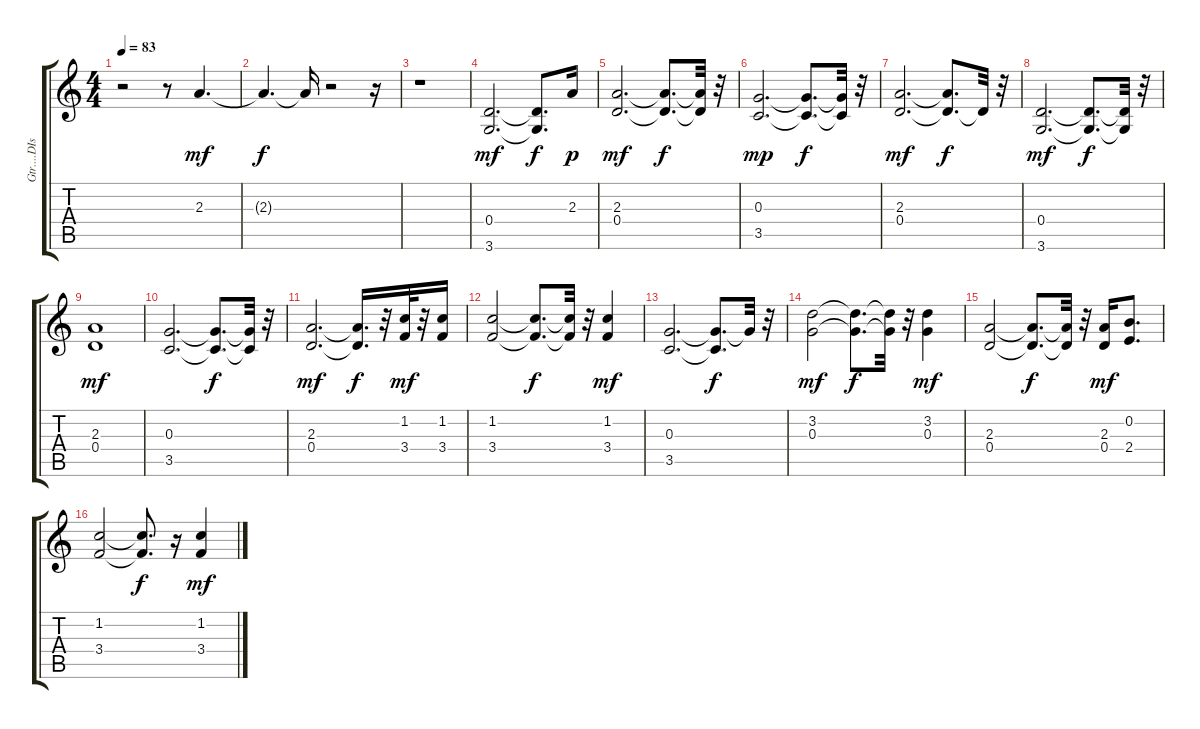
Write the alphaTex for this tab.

\track ("Gtr....DIs...       " "Gtr....DIs") {instrument distortionguitar}
\staff {score tabs}
\tuning (E4 B3 G3 D3 A2 E2) {hide}
\ts (4 4)
\tempo 83
\clef g2
\ks c
r.2{dy mp} r.8 2.3.4{d dy mf} |
2.3{t}.4{d dy f} 2.3{t}.16 r.2 r.16 |
r.1 |
(0.4 3.6).2{d dy mf} (0.4{t} 3.6{t}).8{d dy f} 2.3.16{dy p} |
(2.3 0.4).2{d dy mf} (2.3{t} 0.4{t}).8{d dy f} (2.3{t} 0.4{t}).32 r.32 |
(0.3 3.5).2{d dy mp} (0.3{t} 3.5{t}).8{d dy f} (0.3{t} 3.5{t}).32 r.32 |
(2.3 0.4).2{d dy mf} (2.3{t} 0.4{t}).8{d dy f} 0.4{t}.32 r.32 |
(0.4 3.6).2{d dy mf} (0.4{t} 3.6{t}).8{d dy f} (0.4{t} 3.6{t}).32 r.32 |
(2.3 0.4).1{dy mf} |
(0.3 3.5).2{d} (0.3{t} 3.5{t}).8{d dy f} (0.3{t} 3.5{t}).32 r.32 |
(2.3 0.4).2{d dy mf} (2.3{t} 0.4{t}).16{d dy f} r.32 (1.2 3.4).32{dy mf} r.32 (1.2 3.4).16 |
(1.2 3.4).2 (1.2{t} 3.4{t}).8{d dy f} (1.2{t} 3.4{t}).32 r.32 (1.2 3.4).4{dy mf} |
(0.3 3.5).2{d} (0.3{t} 3.5{t}).8{d dy f} 0.3{t}.32 r.32 |
(3.2 0.3).2{dy mf} (3.2{t} 0.3{t}).8{d dy f} (3.2{t} 0.3{t}).32 r.32 (3.2 0.3).4{dy mf} |
(2.3 0.4).2 (2.3{t} 0.4{t}).8{d dy f} (2.3{t} 0.4{t}).32 r.32 (2.3 0.4).16{dy mf} (0.2 2.4).8{d} |
(1.2 3.4).2 (1.2{t} 3.4{t}).8{d dy f} r.16 (1.2 3.4).4{dy mf}
